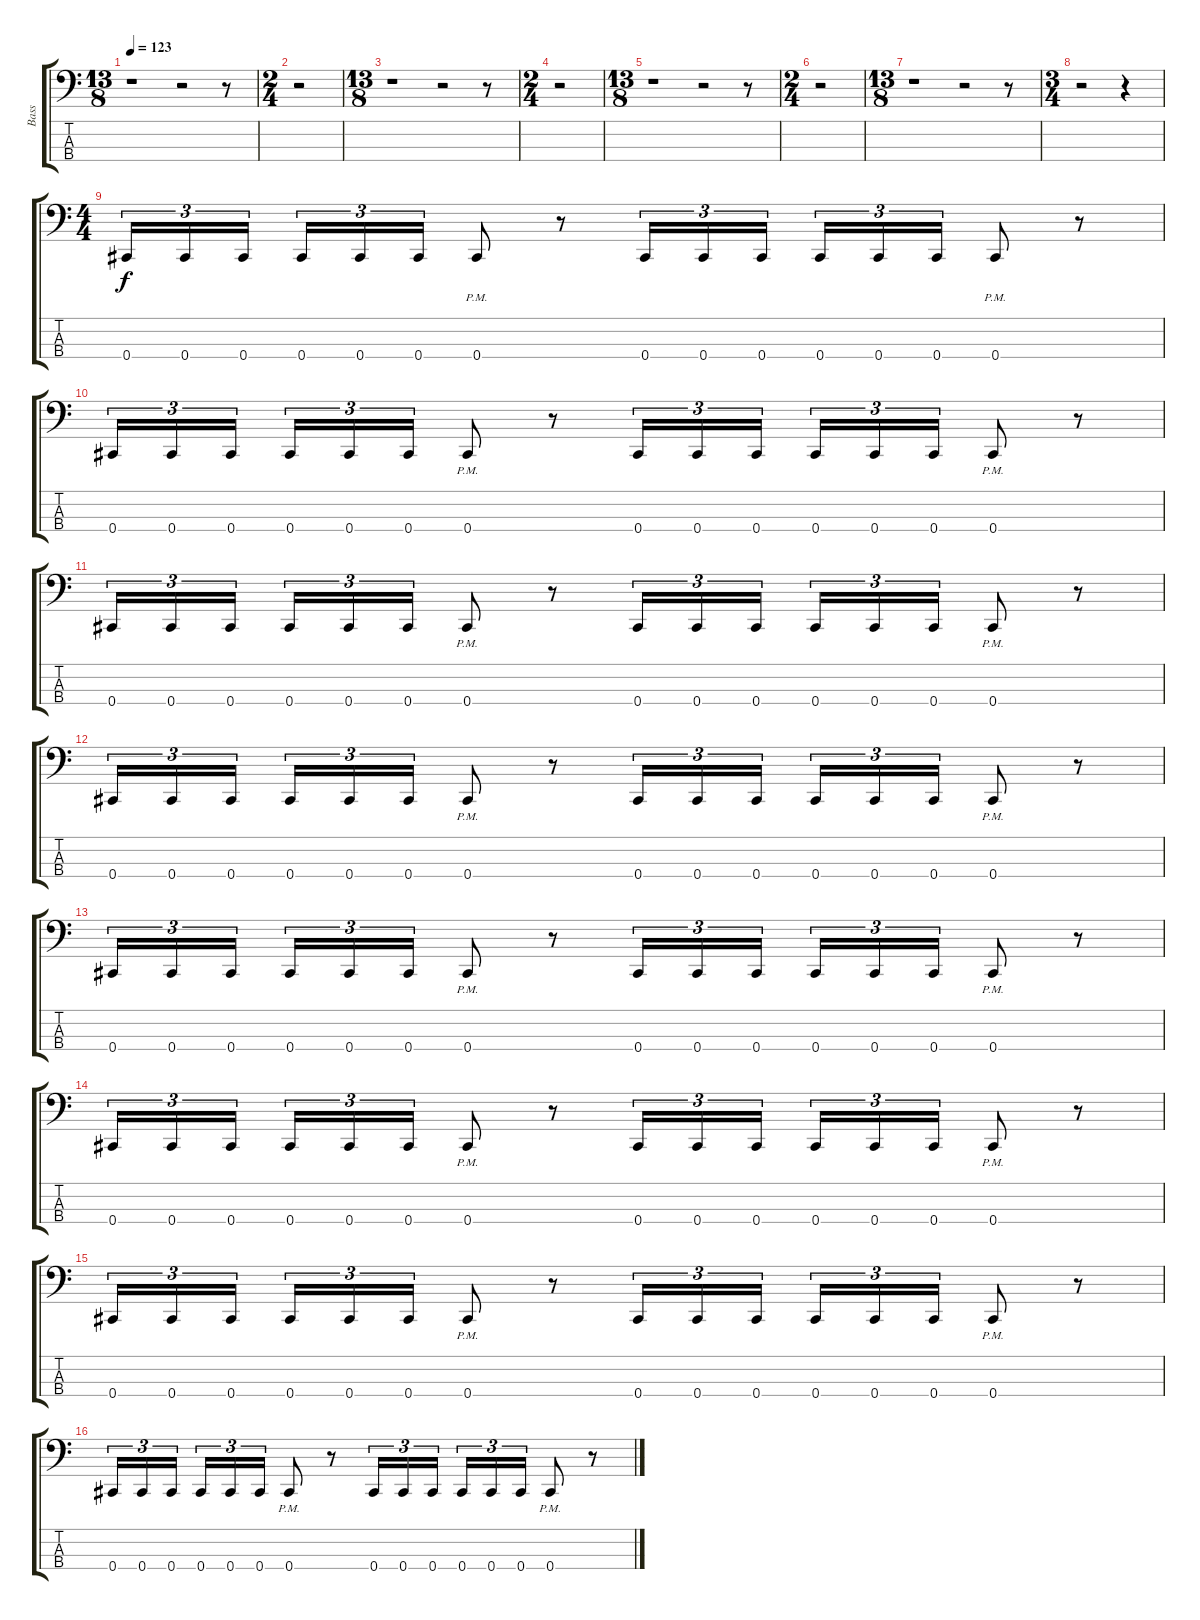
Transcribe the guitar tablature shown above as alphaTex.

\track ("Bass" "Bass") {instrument electricbassfinger}
\staff {score tabs}
\tuning (E2 B1 Gb1 Db1) {hide}
\ts (13 8)
\tempo 123
\clef f4
\ks c
r.1{dy f instrument electricbassfinger} r.2 r.8 |
\ts (2 4)
r.2 |
\ts (13 8)
r.1 r.2 r.8 |
\ts (2 4)
r.2 |
\ts (13 8)
r.1 r.2 r.8 |
\ts (2 4)
r.2 |
\ts (13 8)
r.1 r.2 r.8 |
\ts (3 4)
r.2 r.4 |
\ts (4 4)
0.4.16{tu (3 2)} 0.4.16{tu (3 2)} 0.4.16{tu (3 2)} 0.4.16{tu (3 2)} 0.4.16{tu (3 2)} 0.4.16{tu (3 2)} 0.4{pm}.8 r.8 0.4.16{tu (3 2)} 0.4.16{tu (3 2)} 0.4.16{tu (3 2)} 0.4.16{tu (3 2)} 0.4.16{tu (3 2)} 0.4.16{tu (3 2)} 0.4{pm}.8 r.8 |
0.4.16{tu (3 2)} 0.4.16{tu (3 2)} 0.4.16{tu (3 2)} 0.4.16{tu (3 2)} 0.4.16{tu (3 2)} 0.4.16{tu (3 2)} 0.4{pm}.8 r.8 0.4.16{tu (3 2)} 0.4.16{tu (3 2)} 0.4.16{tu (3 2)} 0.4.16{tu (3 2)} 0.4.16{tu (3 2)} 0.4.16{tu (3 2)} 0.4{pm}.8 r.8 |
0.4.16{tu (3 2)} 0.4.16{tu (3 2)} 0.4.16{tu (3 2)} 0.4.16{tu (3 2)} 0.4.16{tu (3 2)} 0.4.16{tu (3 2)} 0.4{pm}.8 r.8 0.4.16{tu (3 2)} 0.4.16{tu (3 2)} 0.4.16{tu (3 2)} 0.4.16{tu (3 2)} 0.4.16{tu (3 2)} 0.4.16{tu (3 2)} 0.4{pm}.8 r.8 |
0.4.16{tu (3 2)} 0.4.16{tu (3 2)} 0.4.16{tu (3 2)} 0.4.16{tu (3 2)} 0.4.16{tu (3 2)} 0.4.16{tu (3 2)} 0.4{pm}.8 r.8 0.4.16{tu (3 2)} 0.4.16{tu (3 2)} 0.4.16{tu (3 2)} 0.4.16{tu (3 2)} 0.4.16{tu (3 2)} 0.4.16{tu (3 2)} 0.4{pm}.8 r.8 |
0.4.16{tu (3 2)} 0.4.16{tu (3 2)} 0.4.16{tu (3 2)} 0.4.16{tu (3 2)} 0.4.16{tu (3 2)} 0.4.16{tu (3 2)} 0.4{pm}.8 r.8 0.4.16{tu (3 2)} 0.4.16{tu (3 2)} 0.4.16{tu (3 2)} 0.4.16{tu (3 2)} 0.4.16{tu (3 2)} 0.4.16{tu (3 2)} 0.4{pm}.8 r.8 |
0.4.16{tu (3 2)} 0.4.16{tu (3 2)} 0.4.16{tu (3 2)} 0.4.16{tu (3 2)} 0.4.16{tu (3 2)} 0.4.16{tu (3 2)} 0.4{pm}.8 r.8 0.4.16{tu (3 2)} 0.4.16{tu (3 2)} 0.4.16{tu (3 2)} 0.4.16{tu (3 2)} 0.4.16{tu (3 2)} 0.4.16{tu (3 2)} 0.4{pm}.8 r.8 |
0.4.16{tu (3 2)} 0.4.16{tu (3 2)} 0.4.16{tu (3 2)} 0.4.16{tu (3 2)} 0.4.16{tu (3 2)} 0.4.16{tu (3 2)} 0.4{pm}.8 r.8 0.4.16{tu (3 2)} 0.4.16{tu (3 2)} 0.4.16{tu (3 2)} 0.4.16{tu (3 2)} 0.4.16{tu (3 2)} 0.4.16{tu (3 2)} 0.4{pm}.8 r.8 |
0.4.16{tu (3 2)} 0.4.16{tu (3 2)} 0.4.16{tu (3 2)} 0.4.16{tu (3 2)} 0.4.16{tu (3 2)} 0.4.16{tu (3 2)} 0.4{pm}.8 r.8 0.4.16{tu (3 2)} 0.4.16{tu (3 2)} 0.4.16{tu (3 2)} 0.4.16{tu (3 2)} 0.4.16{tu (3 2)} 0.4.16{tu (3 2)} 0.4{pm}.8 r.8
